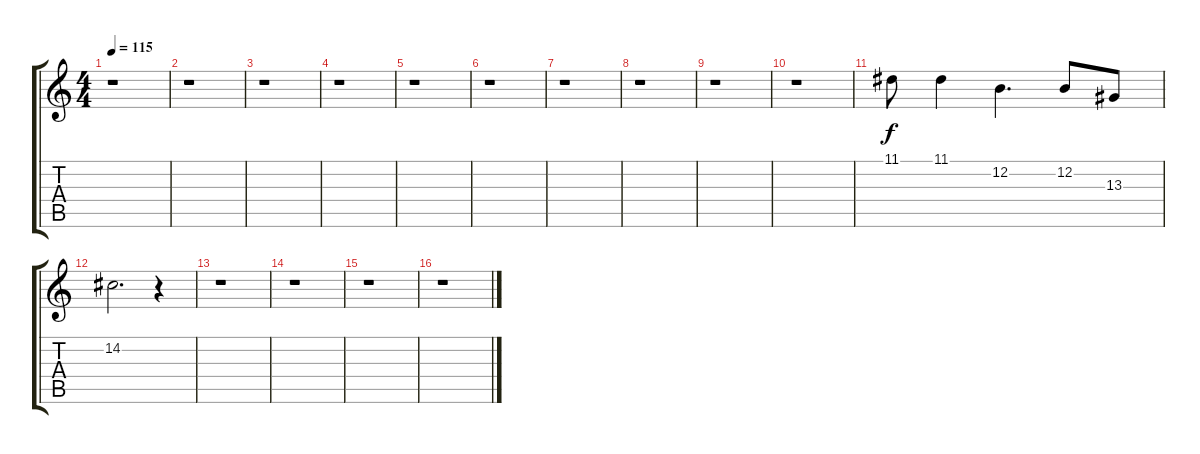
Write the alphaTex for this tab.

\track "" {instrument synthstrings1}
\staff {score tabs}
\tuning (E4 B3 G3 D3 A2 E2) {hide}
\ts (4 4)
\tempo 115
\clef g2
\ks c
r.1{dy mf} |
r.1 |
r.1 |
r.1 |
r.1 |
r.1 |
r.1 |
r.1 |
r.1 |
r.1 |
11.1.8{dy f} 11.1.4 12.2.4{d} 12.2.8 13.3.8 |
14.2.2{d} r.4 |
r.1 |
r.1 |
r.1 |
r.1
